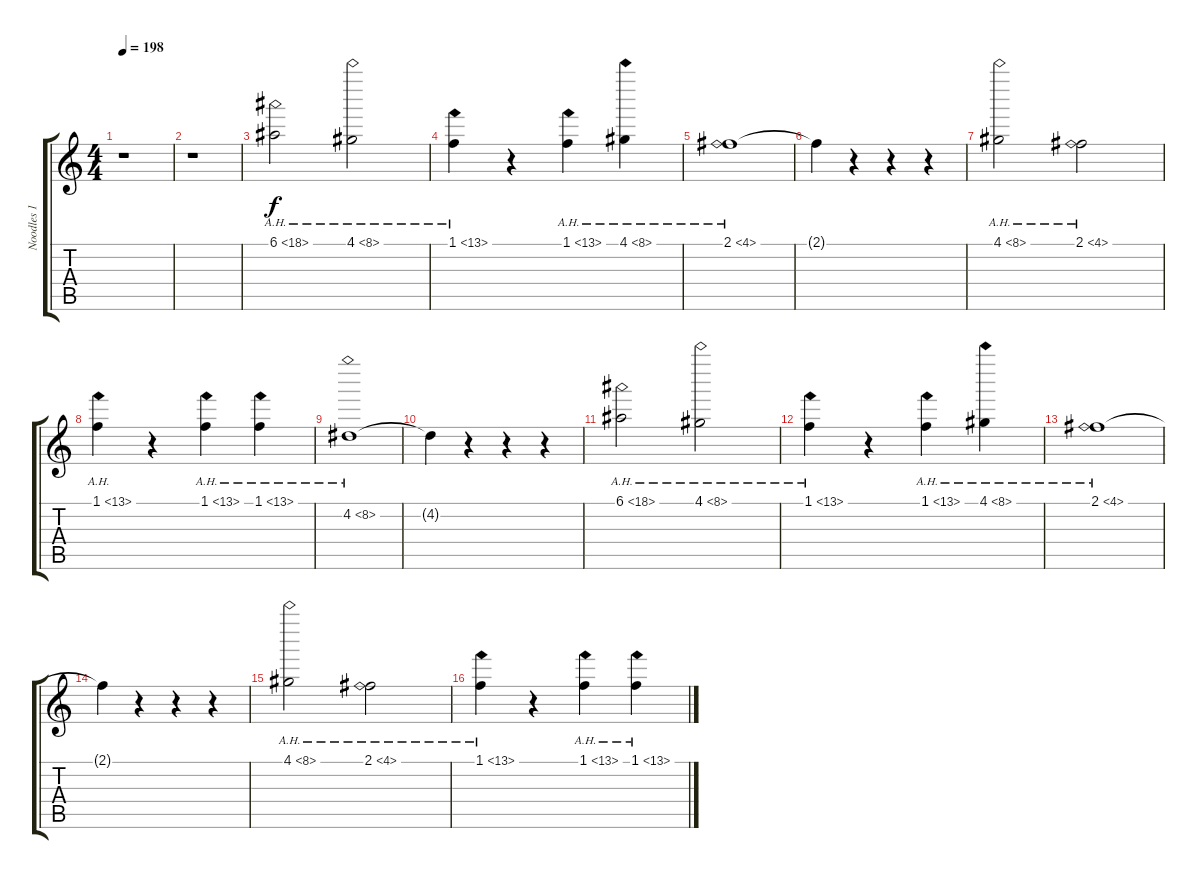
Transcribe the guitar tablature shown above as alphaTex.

\track ("Noodles 1" "Noodles 1") {instrument distortionguitar}
\staff {score tabs}
\tuning (E4 B3 G3 D3 A2 E2) {hide}
\ts (4 4)
\tempo 198
\clef g2
\ks c
r.1{dy fff} |
r.1 |
6.1{ah 12}.2{dy f} 4.1{ah 4}.2 |
1.1{ah 12}.4 r.4 1.1{ah 12}.4 4.1{ah 4}.4 |
2.1{ah 2}.1 |
2.1{t}.4 r.4 r.4 r.4 |
4.1{ah 4}.2 2.1{ah 2}.2 |
1.1{ah 12}.4 r.4 1.1{ah 12}.4 1.1{ah 12}.4 |
4.2{ah 4}.1 |
4.2{t}.4 r.4 r.4 r.4 |
6.1{ah 12}.2 4.1{ah 4}.2 |
1.1{ah 12}.4 r.4 1.1{ah 12}.4 4.1{ah 4}.4 |
2.1{ah 2}.1 |
2.1{t}.4 r.4 r.4 r.4 |
4.1{ah 4}.2 2.1{ah 2}.2 |
1.1{ah 12}.4 r.4 1.1{ah 12}.4 1.1{ah 12}.4
